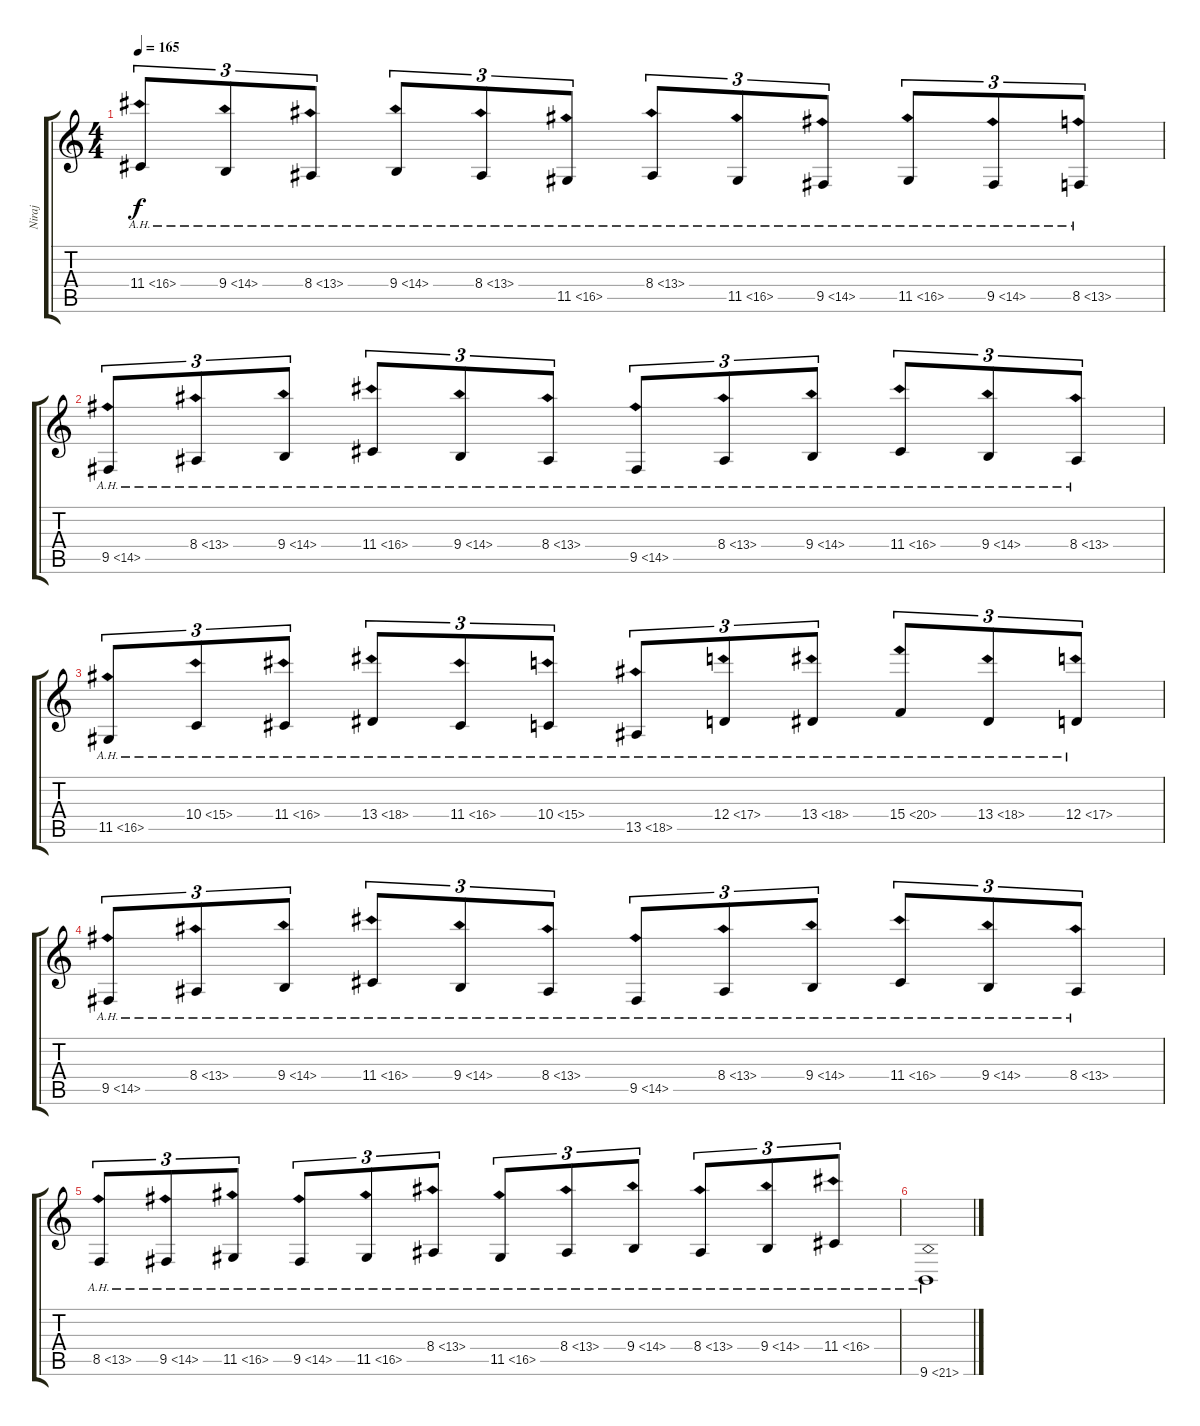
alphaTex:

\track ("Niraj" "Niraj") {instrument stringensemble1}
\staff {score tabs}
\tuning (E4 B3 G3 D3 A2 D2) {hide}
\ts (4 4)
\tempo 165
\clef g2
\ks c
11.4{ah 5}.8{tu (3 2) dy f} 9.4{ah 5}.8{tu (3 2)} 8.4{ah 5}.8{tu (3 2)} 9.4{ah 5}.8{tu (3 2)} 8.4{ah 5}.8{tu (3 2)} 11.5{ah 5}.8{tu (3 2)} 8.4{ah 5}.8{tu (3 2)} 11.5{ah 5}.8{tu (3 2)} 9.5{ah 5}.8{tu (3 2)} 11.5{ah 5}.8{tu (3 2)} 9.5{ah 5}.8{tu (3 2)} 8.5{ah 5}.8{tu (3 2)} |
9.5{ah 5}.8{tu (3 2)} 8.4{ah 5}.8{tu (3 2)} 9.4{ah 5}.8{tu (3 2)} 11.4{ah 5}.8{tu (3 2)} 9.4{ah 5}.8{tu (3 2)} 8.4{ah 5}.8{tu (3 2)} 9.5{ah 5}.8{tu (3 2)} 8.4{ah 5}.8{tu (3 2)} 9.4{ah 5}.8{tu (3 2)} 11.4{ah 5}.8{tu (3 2)} 9.4{ah 5}.8{tu (3 2)} 8.4{ah 5}.8{tu (3 2)} |
11.5{ah 5}.8{tu (3 2)} 10.4{ah 5}.8{tu (3 2)} 11.4{ah 5}.8{tu (3 2)} 13.4{ah 5}.8{tu (3 2)} 11.4{ah 5}.8{tu (3 2)} 10.4{ah 5}.8{tu (3 2)} 13.5{ah 5}.8{tu (3 2)} 12.4{ah 5}.8{tu (3 2)} 13.4{ah 5}.8{tu (3 2)} 15.4{ah 5}.8{tu (3 2)} 13.4{ah 5}.8{tu (3 2)} 12.4{ah 5}.8{tu (3 2)} |
9.5{ah 5}.8{tu (3 2)} 8.4{ah 5}.8{tu (3 2)} 9.4{ah 5}.8{tu (3 2)} 11.4{ah 5}.8{tu (3 2)} 9.4{ah 5}.8{tu (3 2)} 8.4{ah 5}.8{tu (3 2)} 9.5{ah 5}.8{tu (3 2)} 8.4{ah 5}.8{tu (3 2)} 9.4{ah 5}.8{tu (3 2)} 11.4{ah 5}.8{tu (3 2)} 9.4{ah 5}.8{tu (3 2)} 8.4{ah 5}.8{tu (3 2)} |
8.5{ah 5}.8{tu (3 2)} 9.5{ah 5}.8{tu (3 2)} 11.5{ah 5}.8{tu (3 2)} 9.5{ah 5}.8{tu (3 2)} 11.5{ah 5}.8{tu (3 2)} 8.4{ah 5}.8{tu (3 2)} 11.5{ah 5}.8{tu (3 2)} 8.4{ah 5}.8{tu (3 2)} 9.4{ah 5}.8{tu (3 2)} 8.4{ah 5}.8{tu (3 2)} 9.4{ah 5}.8{tu (3 2)} 11.4{ah 5}.8{tu (3 2)} |
9.6{ah 12}.1
